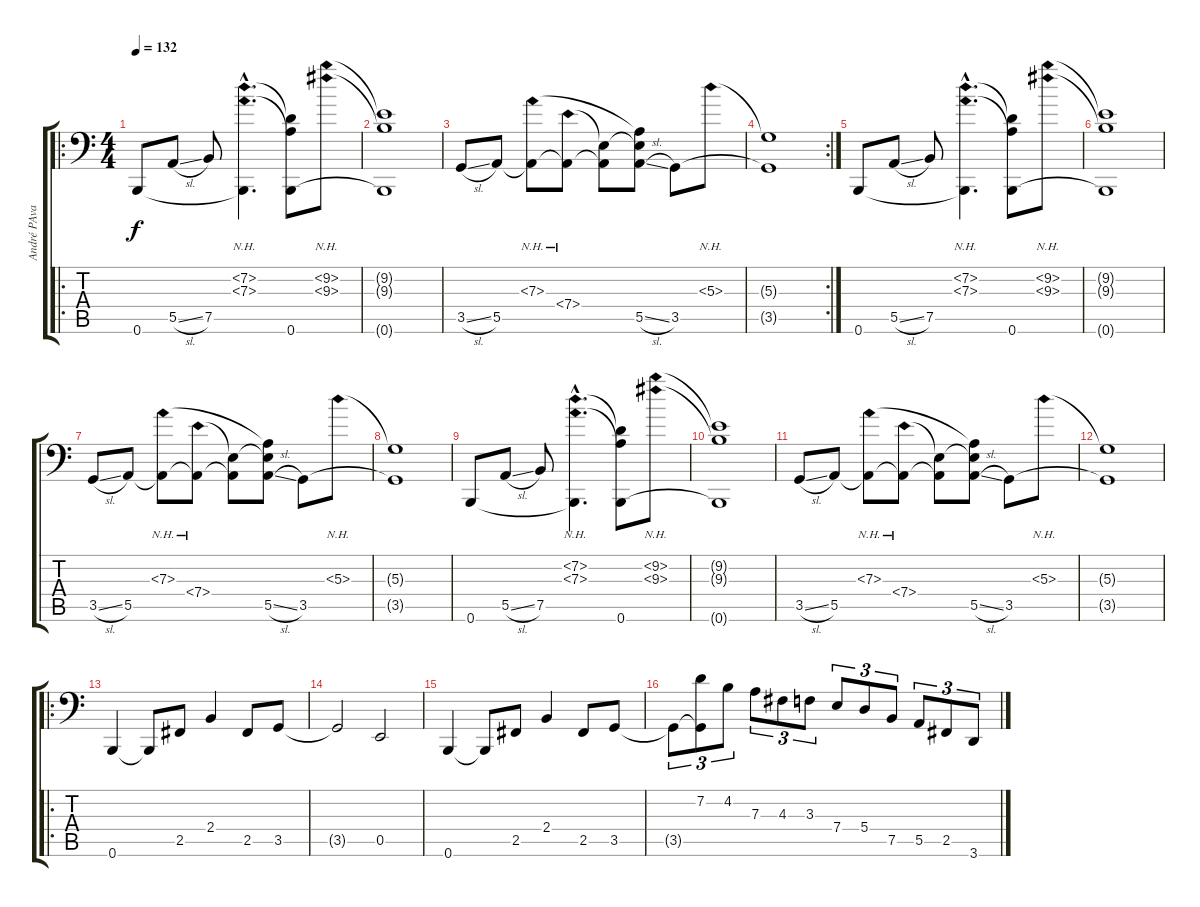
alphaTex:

\track ("André PAvani" "André PAva") {instrument electricbassfinger}
\staff {score tabs}
\tuning (C3 G2 D2 A1 E1 B0) {hide}
\ro
\ts (4 4)
\tempo 132
\clef f4
\ks c
0.6.8{dy f} 5.5{sl}.8 7.5.8 (7.2{nh hac} 7.3{nh hac} 0.6{hac t}).4{d} (7.2{t} 7.3{t} 0.6).8 (9.2{nh} 9.3{nh}).8 |
(9.2{t} 9.3{t} 0.6{t}).1 |
3.5{sl}.8 5.5.8 (7.3{nh} 5.5{t}).8 (7.4{nh} 5.5{t}).8 (7.4{t} 5.5{t}).8 (7.3{t} 7.4{t} 5.5{sl}).8 3.5.8 5.3{nh}.8 |
\rc 2
(5.3{t} 3.5{t}).1 |
0.6.8 5.5{sl}.8 7.5.8 (7.2{nh hac} 7.3{nh hac} 0.6{hac t}).4{d} (7.2{t} 7.3{t} 0.6).8 (9.2{nh} 9.3{nh}).8 |
(9.2{t} 9.3{t} 0.6{t}).1 |
3.5{sl}.8 5.5.8 (7.3{nh} 5.5{t}).8 (7.4{nh} 5.5{t}).8 (7.4{t} 5.5{t}).8 (7.3{t} 7.4{t} 5.5{sl}).8 3.5.8 5.3{nh}.8 |
(5.3{t} 3.5{t}).1 |
0.6.8 5.5{sl}.8 7.5.8 (7.2{nh hac} 7.3{nh hac} 0.6{hac t}).4{d} (7.2{t} 7.3{t} 0.6).8 (9.2{nh} 9.3{nh}).8 |
(9.2{t} 9.3{t} 0.6{t}).1 |
3.5{sl}.8 5.5.8 (7.3{nh} 5.5{t}).8 (7.4{nh} 5.5{t}).8 (7.4{t} 5.5{t}).8 (7.3{t} 7.4{t} 5.5{sl}).8 3.5.8 5.3{nh}.8 |
(5.3{t} 3.5{t}).1 |
\ro
0.6.4 0.6{t}.8 2.5.8 2.4.4 2.5.8 3.5.8 |
3.5{t}.2 0.5.2 |
0.6.4 0.6{t}.8 2.5.8 2.4.4 2.5.8 3.5.8 |
3.5{t}.8{tu (3 2)} (7.2 3.5{t}).8{tu (3 2)} 4.2.8{tu (3 2)} 7.3.8{tu (3 2)} 4.3.8{tu (3 2)} 3.3.8{tu (3 2)} 7.4.8{tu (3 2)} 5.4.8{tu (3 2)} 7.5.8{tu (3 2)} 5.5.8{tu (3 2)} 2.5.8{tu (3 2)} 3.6.8{tu (3 2)}
